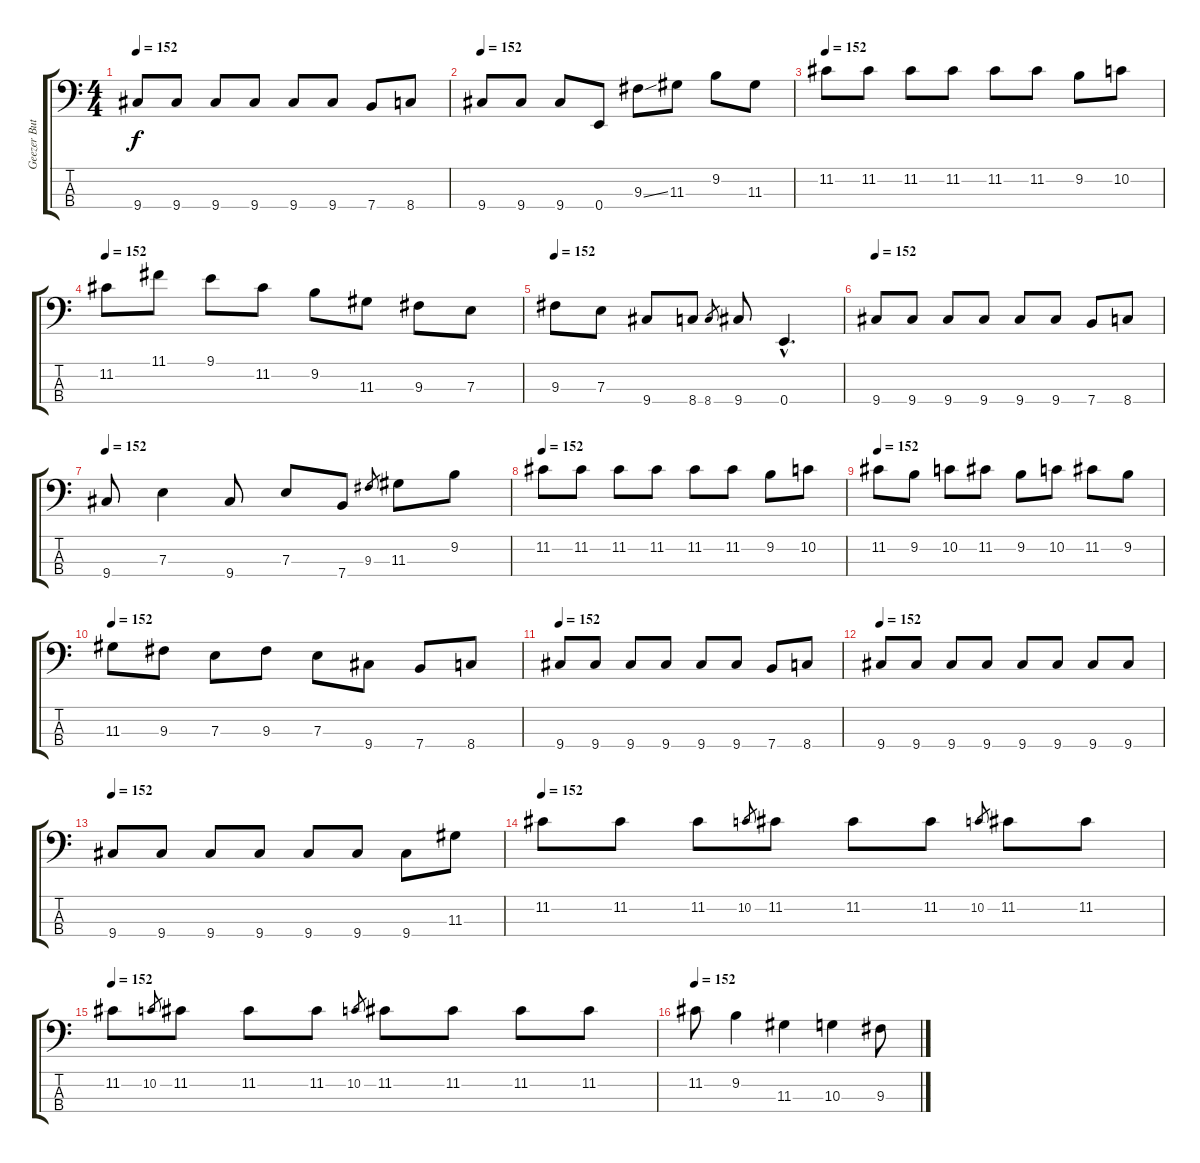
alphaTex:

\track ("Geezer Butler" "Geezer But") {instrument electricbassfinger}
\staff {score tabs}
\tuning (G2 D2 A1 E1) {hide}
\ts (4 4)
\tempo 152
\clef f4
\ks c
9.4.8{dy f} 9.4.8 9.4.8 9.4.8 9.4.8 9.4.8 7.4.8 8.4.8 |
\tempo 152
9.4.8 9.4.8 9.4.8 0.4.8 9.3{ss}.8 11.3.8 9.2.8 11.3.8 |
\tempo 152
11.2.8 11.2.8 11.2.8 11.2.8 11.2.8 11.2.8 9.2.8 10.2.8 |
\tempo 152
11.2.8 11.1.8 9.1.8 11.2.8 9.2.8 11.3.8 9.3.8 7.3.8 |
\tempo 152
9.3.8 7.3.8 9.4.8 8.4.8 8.4.8{gr} 9.4.8 0.4{hac}.4{d} |
\tempo 152
9.4.8 9.4.8 9.4.8 9.4.8 9.4.8 9.4.8 7.4.8 8.4.8 |
\tempo 152
9.4.8 7.3.4 9.4.8 7.3.8 7.4.8 9.3.8{gr} 11.3.8 9.2.8 |
\tempo 152
11.2.8 11.2.8 11.2.8 11.2.8 11.2.8 11.2.8 9.2.8 10.2.8 |
\tempo 152
11.2.8 9.2.8 10.2.8 11.2.8 9.2.8 10.2.8 11.2.8 9.2.8 |
\tempo 152
11.3.8 9.3.8 7.3.8 9.3.8 7.3.8 9.4.8 7.4.8 8.4.8 |
\tempo 152
9.4.8 9.4.8 9.4.8 9.4.8 9.4.8 9.4.8 7.4.8 8.4.8 |
\tempo 152
9.4.8 9.4.8 9.4.8 9.4.8 9.4.8 9.4.8 9.4.8 9.4.8 |
\tempo 152
9.4.8 9.4.8 9.4.8 9.4.8 9.4.8 9.4.8 9.4.8 11.3.8 |
\tempo 152
11.2.8 11.2.8 11.2.8 10.2.8{gr} 11.2.8 11.2.8 11.2.8 10.2.8{gr} 11.2.8 11.2.8 |
\tempo 152
11.2.8 10.2.8{gr} 11.2.8 11.2.8 11.2.8 10.2.8{gr} 11.2.8 11.2.8 11.2.8 11.2.8 |
\tempo 152
11.2.8 9.2.4 11.3.4 10.3.4 9.3.8
